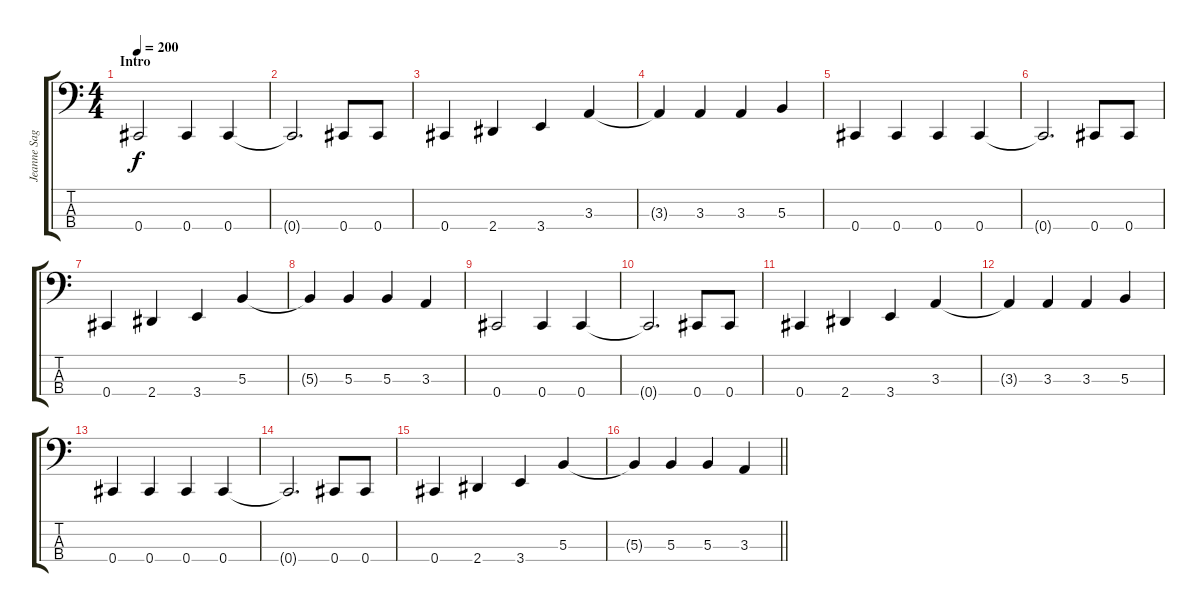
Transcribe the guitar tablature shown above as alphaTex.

\track ("Jeanne Sagan" "Jeanne Sag") {instrument electricbasspick}
\staff {score tabs}
\tuning (E2 B1 Gb1 Db1) {hide}
\ts (4 4)
\section ("" "Intro")
\tempo 200
\clef f4
\ks c
0.4.2{dy f instrument electricbasspick} 0.4.4 0.4.4 |
0.4{t}.2{d} 0.4.8 0.4.8 |
0.4.4 2.4.4 3.4.4 3.3.4 |
3.3{t}.4 3.3.4 3.3.4 5.3.4 |
0.4.4 0.4.4 0.4.4 0.4.4 |
0.4{t}.2{d} 0.4.8 0.4.8 |
0.4.4 2.4.4 3.4.4 5.3.4 |
5.3{t}.4 5.3.4 5.3.4 3.3.4 |
0.4.2 0.4.4 0.4.4 |
0.4{t}.2{d} 0.4.8 0.4.8 |
0.4.4 2.4.4 3.4.4 3.3.4 |
3.3{t}.4 3.3.4 3.3.4 5.3.4 |
0.4.4 0.4.4 0.4.4 0.4.4 |
0.4{t}.2{d} 0.4.8 0.4.8 |
0.4.4 2.4.4 3.4.4 5.3.4 |
\barLineRight lightlight
5.3{t}.4 5.3.4 5.3.4 3.3.4
